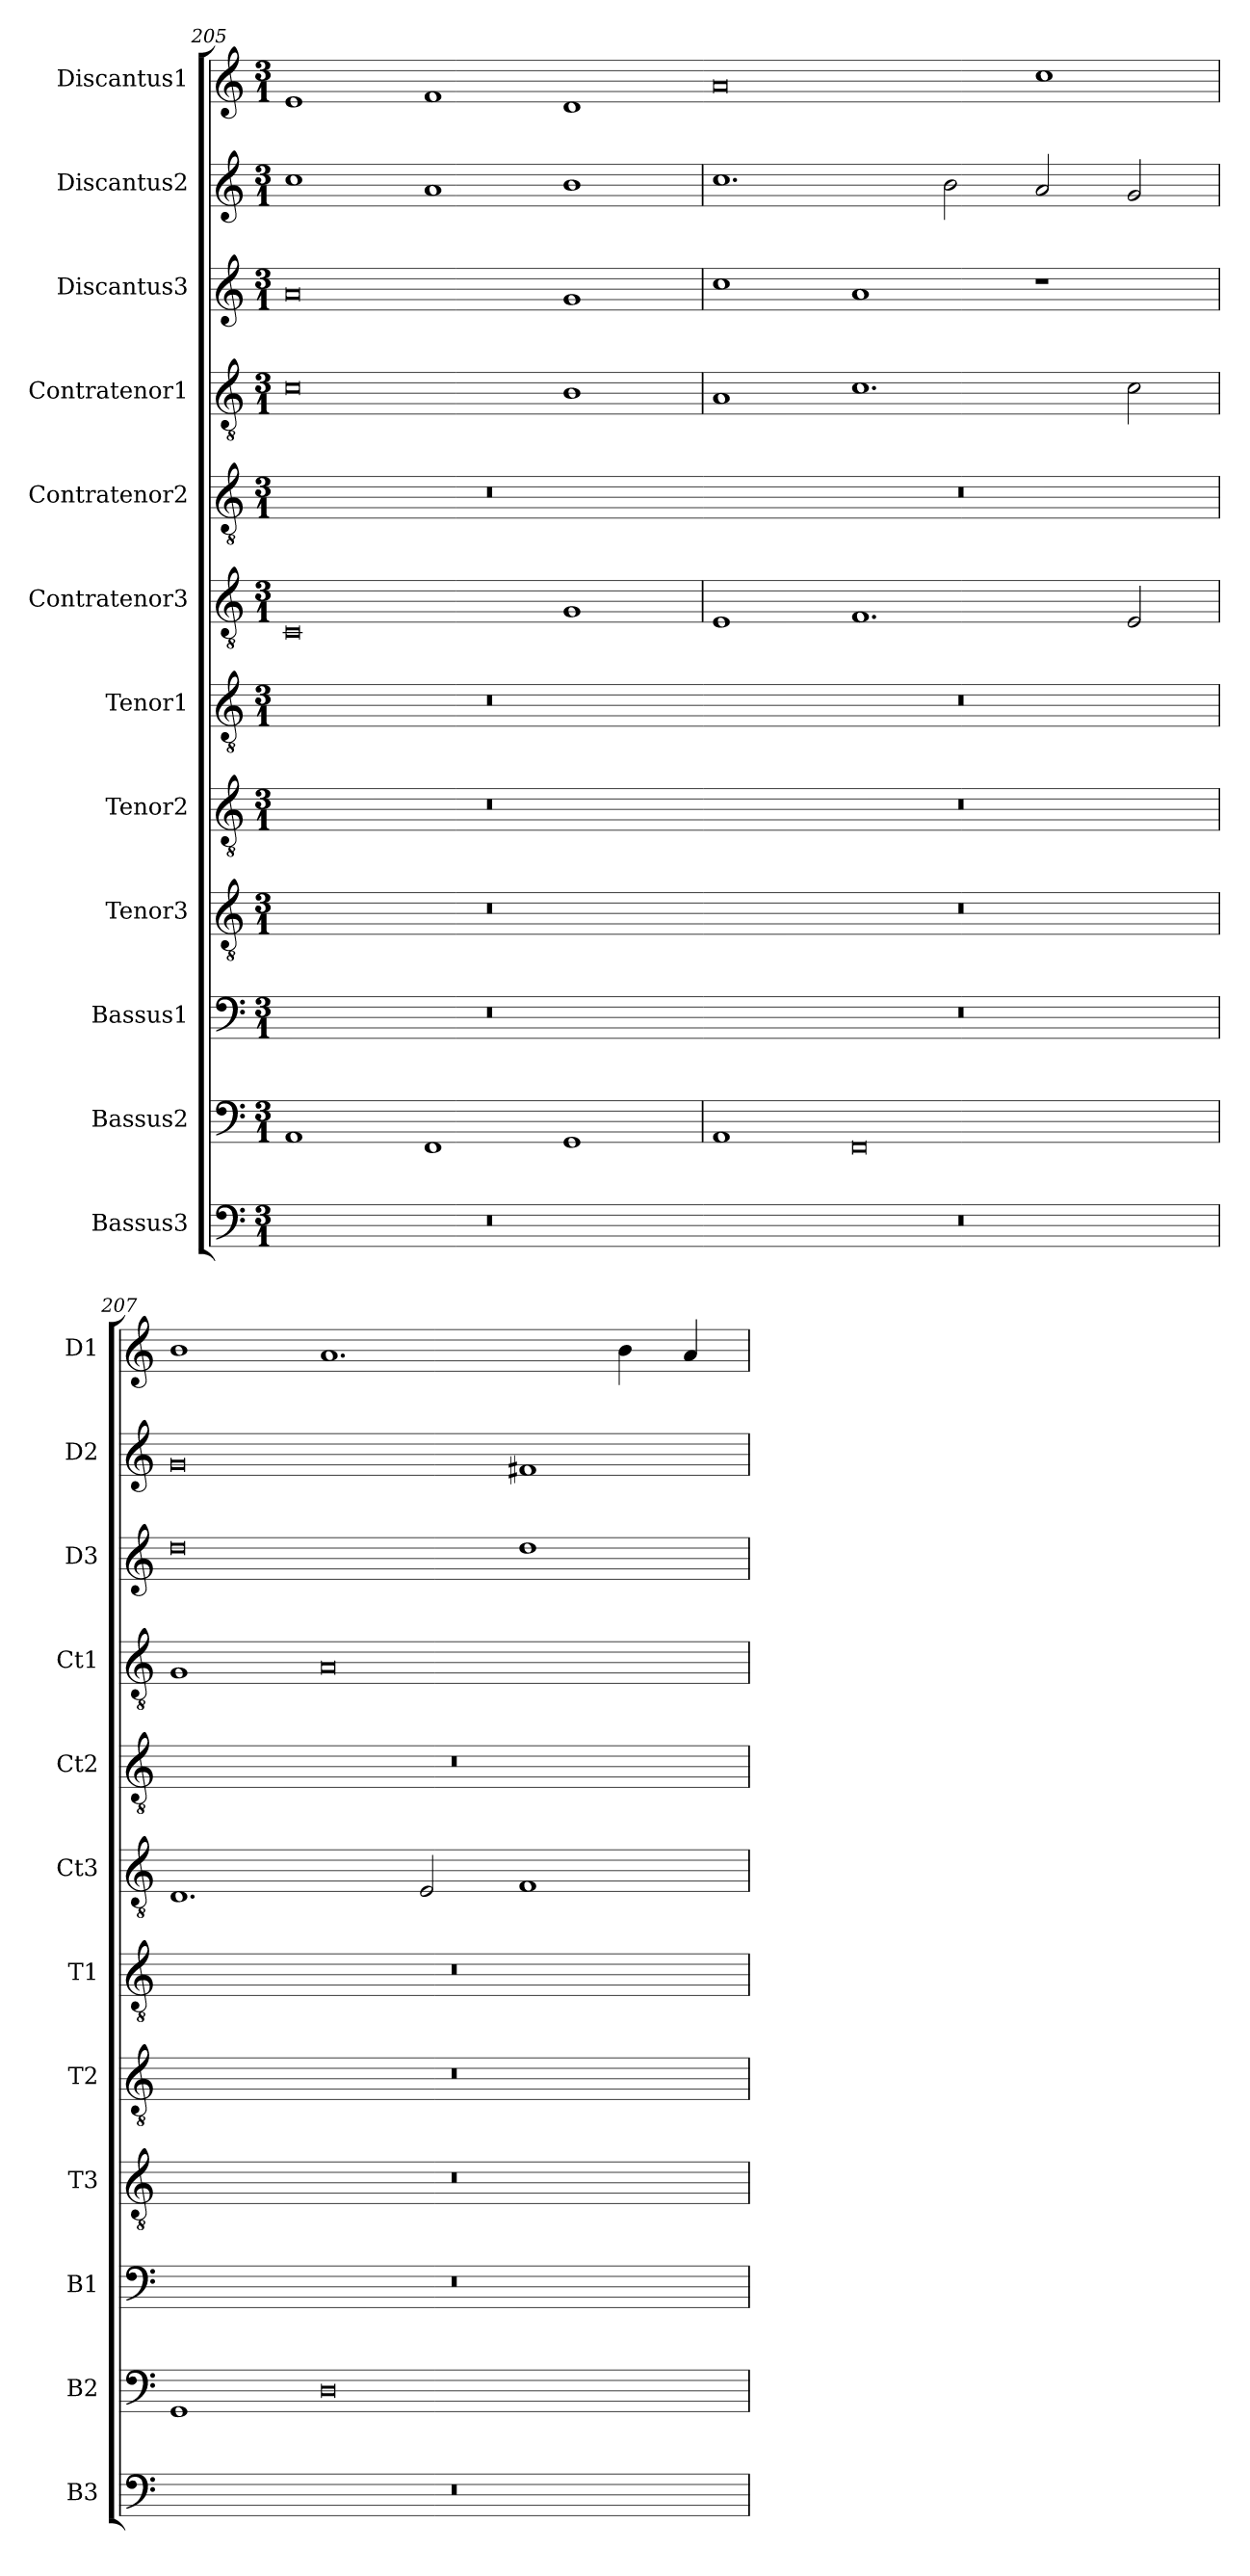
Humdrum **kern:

**kern	**kern	**kern	**kern	**kern	**kern	**kern	**kern	**kern	**kern	**kern	**kern
*part12	*part11	*part10	*part9	*part8	*part7	*part6	*part5	*part4	*part3	*part2	*part1
*staff12	*staff11	*staff10	*staff9	*staff8	*staff7	*staff6	*staff5	*staff4	*staff3	*staff2	*staff1
*I"Bassus3	*I"Bassus2	*I"Bassus1	*I"Tenor3	*I"Tenor2	*I"Tenor1	*I"Contratenor3	*I"Contratenor2	*I"Contratenor1	*I"Discantus3	*I"Discantus2	*I"Discantus1
*I'B3	*I'B2	*I'B1	*I'T3	*I'T2	*I'T1	*I'Ct3	*I'Ct2	*I'Ct1	*I'D3	*I'D2	*I'D1
*clefF4	*clefF4	*clefF4	*clefGv2	*clefGv2	*clefGv2	*clefGv2	*clefGv2	*clefGv2	*clefG2	*clefG2	*clefG2
*k[]	*k[]	*k[]	*k[]	*k[]	*k[]	*k[]	*k[]	*k[]	*k[]	*k[]	*k[]
*M3/1	*M3/1	*M3/1	*M3/1	*M3/1	*M3/1	*M3/1	*M3/1	*M3/1	*M3/1	*M3/1	*M3/1
=205	=205	=205	=205	=205	=205	=205	=205	=205	=205	=205	=205
0.r	1AA	0.r	0.r	0.r	0.r	0C	0.r	0c	0a	1cc	1e
.	1FF	.	.	.	.	.	.	.	.	1a	1f
.	1GG	.	.	.	.	1G	.	1B	1g	1b	1d
=206	=206	=206	=206	=206	=206	=206	=206	=206	=206	=206	=206-
0.r	1AA	0.r	0.r	0.r	0.r	1E	0.r	1A	1cc	1.cc	0a
.	0FF	.	.	.	.	1.F	.	1.c	1a	.	.
.	.	.	.	.	.	.	.	.	.	2b	.
.	.	.	.	.	.	.	.	.	1r	2a	1cc
.	.	.	.	.	.	2E	.	2c	.	2g	.
=207	=207	=207	=207	=207	=207	=207	=207	=207	=207	=207	=207
0.r	1GG	0.r	0.r	0.r	0.r	1.D	0.r	1G	0dd	0g	1b
.	0D	.	.	.	.	.	.	0A	.	.	1.a
.	.	.	.	.	.	2E	.	.	.	.	.
.	.	.	.	.	.	1F	.	.	1dd	1f#X	.
.	.	.	.	.	.	.	.	.	.	.	4b
.	.	.	.	.	.	.	.	.	.	.	4a
=	=	=	=	=	=	=	=	=	=	=	=
*-	*-	*-	*-	*-	*-	*-	*-	*-	*-	*-	*-
